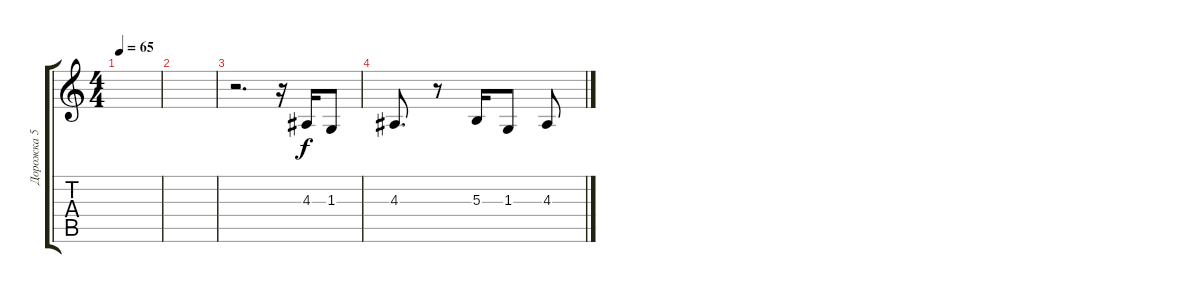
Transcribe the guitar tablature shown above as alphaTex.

\track ("Дорожка 5" "Дорожка 5") {mute instrument flute}
\staff {score tabs}
\tuning (Eb4 Bb3 Gb3 Db3 Ab2 Eb2) {hide}
\ts (4 4)
\tempo 65
\clef g2
\ks c
|
|
r.2{d} r.16 4.3.16 1.3.8 |
4.3.8{d} r.8 5.3.16 1.3.8 4.3.8
